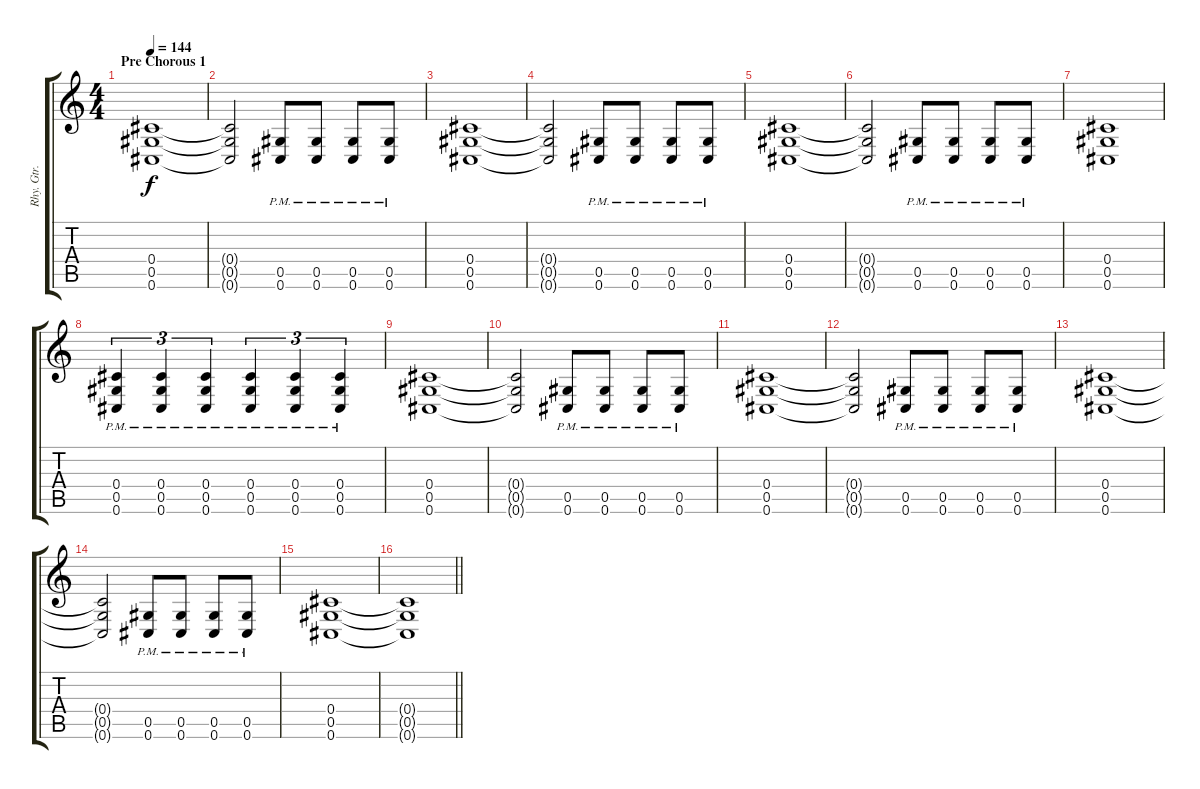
\track ("Rhy. Gtr. 2" "Rhy. Gtr. ") {instrument distortionguitar}
\staff {score tabs}
\tuning (Eb4 Bb3 Gb3 Db3 Ab2 Db2) {hide}
\ts (4 4)
\section ("" "Pre Chorous 1")
\tempo 144
\clef g2
\ks c
(0.4 0.5 0.6).1{dy f} |
(0.4{t} 0.5{t} 0.6{t}).2 (0.5{pm} 0.6{pm}).8 (0.5{pm} 0.6{pm}).8 (0.5{pm} 0.6{pm}).8 (0.5{pm} 0.6{pm}).8 |
(0.4 0.5 0.6).1 |
(0.4{t} 0.5{t} 0.6{t}).2 (0.5{pm} 0.6{pm}).8 (0.5{pm} 0.6{pm}).8 (0.5{pm} 0.6{pm}).8 (0.5{pm} 0.6{pm}).8 |
(0.4 0.5 0.6).1 |
(0.4{t} 0.5{t} 0.6{t}).2 (0.5{pm} 0.6{pm}).8 (0.5{pm} 0.6{pm}).8 (0.5{pm} 0.6{pm}).8 (0.5{pm} 0.6{pm}).8 |
(0.4 0.5 0.6).1 |
(0.4{pm} 0.5{pm} 0.6{pm}).4{tu (3 2)} (0.4{pm} 0.5{pm} 0.6{pm}).4{tu (3 2)} (0.4{pm} 0.5{pm} 0.6{pm}).4{tu (3 2)} (0.4{pm} 0.5{pm} 0.6{pm}).4{tu (3 2)} (0.4{pm} 0.5{pm} 0.6{pm}).4{tu (3 2)} (0.4{pm} 0.5{pm} 0.6{pm}).4{tu (3 2)} |
(0.4 0.5 0.6).1 |
(0.4{t} 0.5{t} 0.6{t}).2 (0.5{pm} 0.6{pm}).8 (0.5{pm} 0.6{pm}).8 (0.5{pm} 0.6{pm}).8 (0.5{pm} 0.6{pm}).8 |
(0.4 0.5 0.6).1 |
(0.4{t} 0.5{t} 0.6{t}).2 (0.5{pm} 0.6{pm}).8 (0.5{pm} 0.6{pm}).8 (0.5{pm} 0.6{pm}).8 (0.5{pm} 0.6{pm}).8 |
(0.4 0.5 0.6).1 |
(0.4{t} 0.5{t} 0.6{t}).2 (0.5{pm} 0.6{pm}).8 (0.5{pm} 0.6{pm}).8 (0.5{pm} 0.6{pm}).8 (0.5{pm} 0.6{pm}).8 |
(0.4 0.5 0.6).1 |
\barLineRight lightlight
(0.4{t} 0.5{t} 0.6{t}).1
